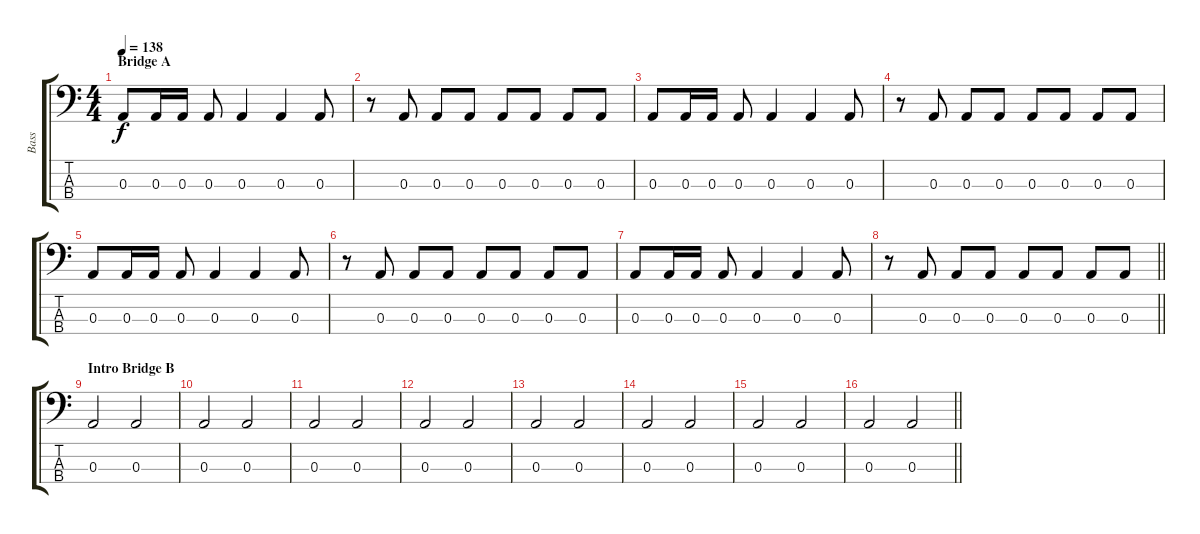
\track ("Bass" "Bass") {instrument electricbassfinger}
\staff {score tabs}
\tuning (G2 D2 A1 E1) {hide}
\ts (4 4)
\section ("" "Bridge A")
\tempo 138
\clef f4
\ks c
0.3.8{dy f} 0.3.16 0.3.16 0.3.8 0.3.4 0.3.4 0.3.8 |
r.8 0.3.8 0.3.8 0.3.8 0.3.8 0.3.8 0.3.8 0.3.8 |
0.3.8 0.3.16 0.3.16 0.3.8 0.3.4 0.3.4 0.3.8 |
r.8 0.3.8 0.3.8 0.3.8 0.3.8 0.3.8 0.3.8 0.3.8 |
0.3.8 0.3.16 0.3.16 0.3.8 0.3.4 0.3.4 0.3.8 |
r.8 0.3.8 0.3.8 0.3.8 0.3.8 0.3.8 0.3.8 0.3.8 |
0.3.8 0.3.16 0.3.16 0.3.8 0.3.4 0.3.4 0.3.8 |
\barLineRight lightlight
r.8 0.3.8 0.3.8 0.3.8 0.3.8 0.3.8 0.3.8 0.3.8 |
\section ("" "Intro Bridge B")
0.3.2 0.3.2 |
0.3.2 0.3.2 |
0.3.2 0.3.2 |
0.3.2 0.3.2 |
0.3.2 0.3.2 |
0.3.2 0.3.2 |
0.3.2 0.3.2 |
\barLineRight lightlight
0.3.2 0.3.2
